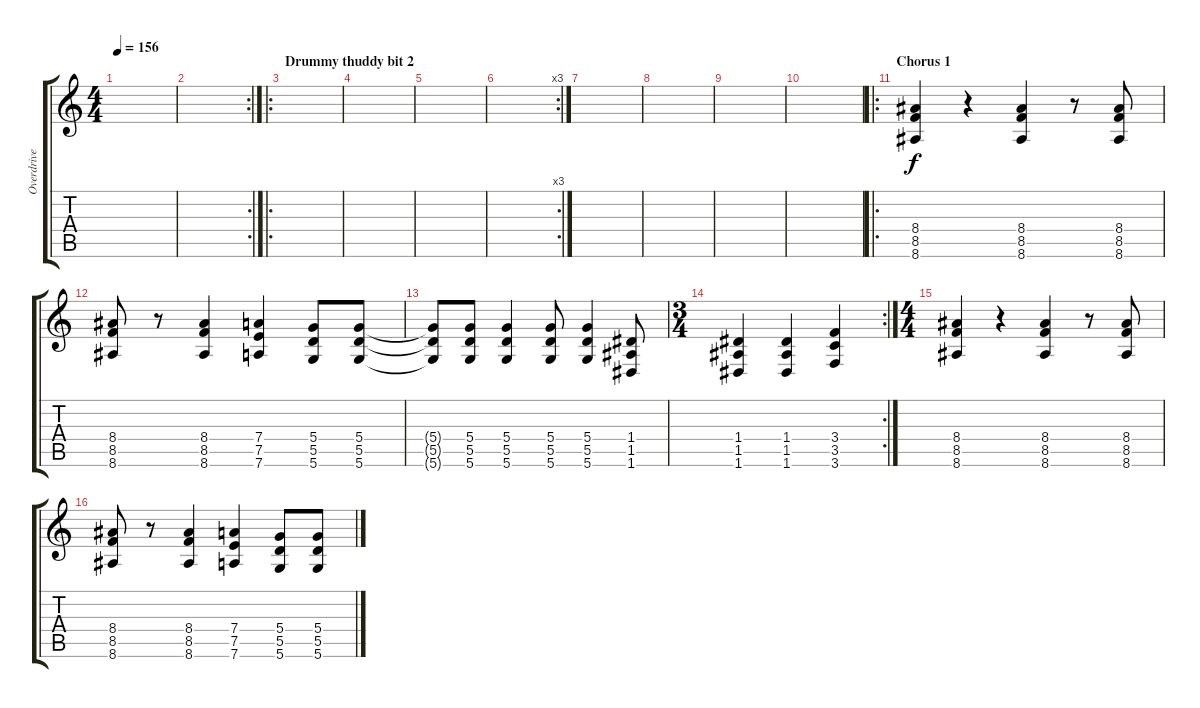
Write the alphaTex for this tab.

\track ("Overdrive Guitar 1" "Overdrive ") {instrument overdrivenguitar}
\staff {score tabs}
\tuning (E4 B3 G3 D3 A2 D2) {hide}
\ts (4 4)
\tempo 156
\clef g2
\ks c
|
\rc 2
|
\ro
\section ("" "Drummy thuddy bit 2")
|
|
|
\rc 3
|
|
|
|
|
\ro
\section ("" "Chorus 1")
(8.4 8.5 8.6).4 r.4 (8.4 8.5 8.6).4 r.8 (8.4 8.5 8.6).8 |
(8.4 8.5 8.6).8 r.8 (8.4 8.5 8.6).4 (7.4 7.5 7.6).4 (5.4 5.5 5.6).8 (5.4 5.5 5.6).8 |
(5.4{t} 5.5{t} 5.6{t}).8 (5.4 5.5 5.6).8 (5.4 5.5 5.6).4 (5.4 5.5 5.6).8 (5.4 5.5 5.6).4 (1.4 1.5 1.6).8 |
\rc 2
\ts (3 4)
(1.4 1.5 1.6).4 (1.4 1.5 1.6).4 (3.4 3.5 3.6).4 |
\ts (4 4)
(8.4 8.5 8.6).4 r.4 (8.4 8.5 8.6).4 r.8 (8.4 8.5 8.6).8 |
(8.4 8.5 8.6).8 r.8 (8.4 8.5 8.6).4 (7.4 7.5 7.6).4 (5.4 5.5 5.6).8 (5.4 5.5 5.6).8
